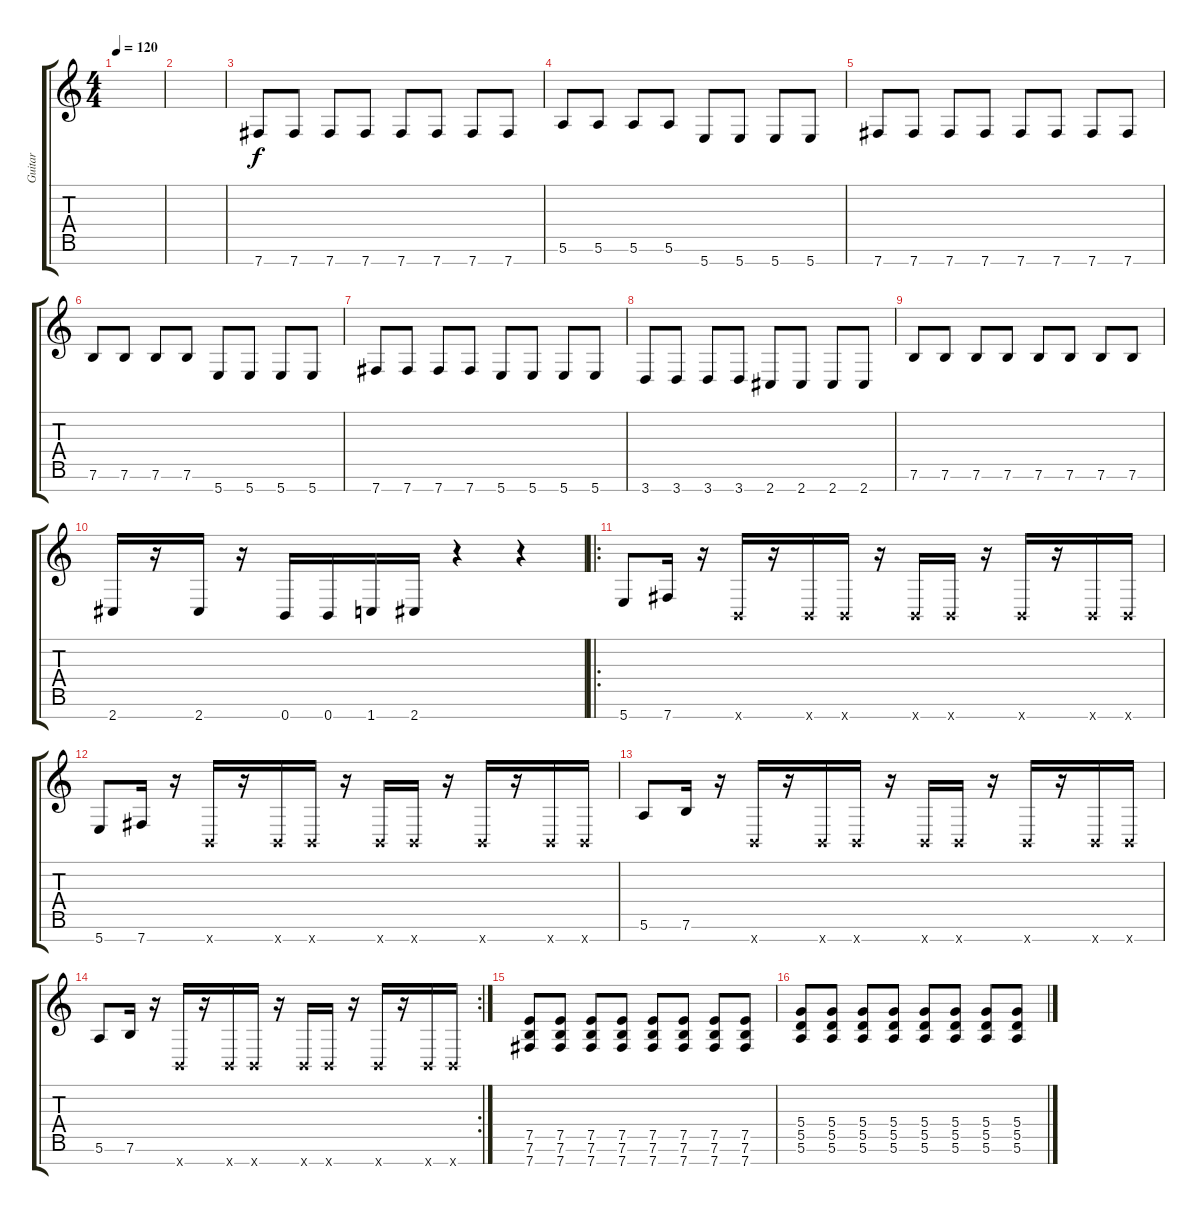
\track ("Guitar" "Guitar") {instrument distortionguitar}
\staff {score tabs}
\tuning (E4 B3 G3 D3 A2 E2 B1) {hide}
\ts (4 4)
\tempo 120
\clef g2
\ks c
|
|
7.7.8 7.7.8 7.7.8 7.7.8 7.7.8 7.7.8 7.7.8 7.7.8 |
5.6.8 5.6.8 5.6.8 5.6.8 5.7.8 5.7.8 5.7.8 5.7.8 |
7.7.8 7.7.8 7.7.8 7.7.8 7.7.8 7.7.8 7.7.8 7.7.8 |
7.6.8 7.6.8 7.6.8 7.6.8 5.7.8 5.7.8 5.7.8 5.7.8 |
7.7.8 7.7.8 7.7.8 7.7.8 5.7.8 5.7.8 5.7.8 5.7.8 |
3.7.8 3.7.8 3.7.8 3.7.8 2.7.8 2.7.8 2.7.8 2.7.8 |
7.6.8 7.6.8 7.6.8 7.6.8 7.6.8 7.6.8 7.6.8 7.6.8 |
2.7.16 r.16 2.7.16 r.16 0.7.16 0.7.16 1.7.16 2.7.16 r.4 r.4 |
\ro
5.7.8 7.7.16 r.16 0.7{x}.16 r.16 0.7{x}.16 0.7{x}.16 r.16 0.7{x}.16 0.7{x}.16 r.16 0.7{x}.16 r.16 0.7{x}.16 0.7{x}.16 |
5.7.8 7.7.16 r.16 0.7{x}.16 r.16 0.7{x}.16 0.7{x}.16 r.16 0.7{x}.16 0.7{x}.16 r.16 0.7{x}.16 r.16 0.7{x}.16 0.7{x}.16 |
5.6.8 7.6.16 r.16 0.7{x}.16 r.16 0.7{x}.16 0.7{x}.16 r.16 0.7{x}.16 0.7{x}.16 r.16 0.7{x}.16 r.16 0.7{x}.16 0.7{x}.16 |
\rc 2
5.6.8 7.6.16 r.16 0.7{x}.16 r.16 0.7{x}.16 0.7{x}.16 r.16 0.7{x}.16 0.7{x}.16 r.16 0.7{x}.16 r.16 0.7{x}.16 0.7{x}.16 |
(7.5 7.6 7.7).8 (7.5 7.6 7.7).8 (7.5 7.6 7.7).8 (7.5 7.6 7.7).8 (7.5 7.6 7.7).8 (7.5 7.6 7.7).8 (7.5 7.6 7.7).8 (7.5 7.6 7.7).8 |
(5.4 5.5 5.6).8 (5.4 5.5 5.6).8 (5.4 5.5 5.6).8 (5.4 5.5 5.6).8 (5.4 5.5 5.6).8 (5.4 5.5 5.6).8 (5.4 5.5 5.6).8 (5.4 5.5 5.6).8
